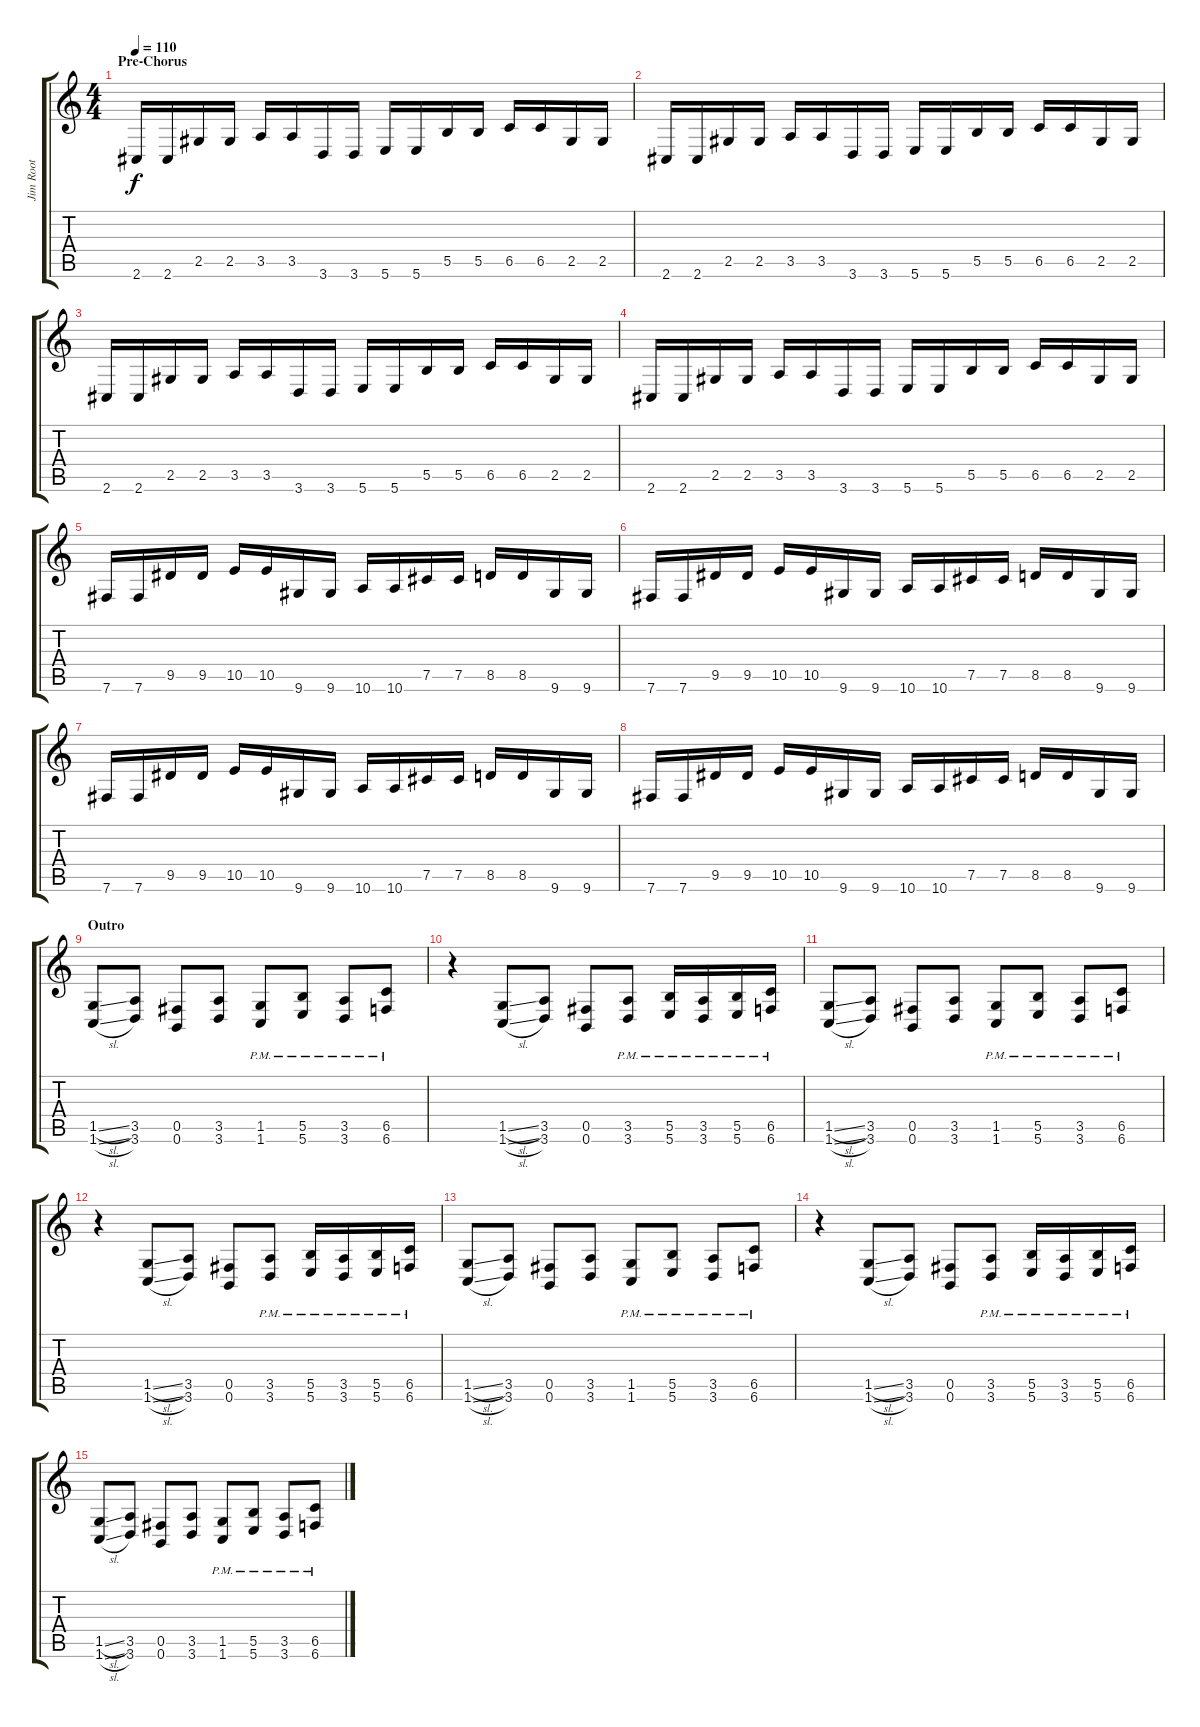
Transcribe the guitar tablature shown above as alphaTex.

\track ("Jim Root" "Jim Root") {instrument distortionguitar}
\staff {score tabs}
\tuning (Db4 Ab3 E3 B2 Gb2 B1) {hide}
\ts (4 4)
\section ("" "Pre-Chorus")
\tempo 110
\clef g2
\ks c
2.6.16{dy f} 2.6.16 2.5.16 2.5.16 3.5.16 3.5.16 3.6.16 3.6.16 5.6.16 5.6.16 5.5.16 5.5.16 6.5.16 6.5.16 2.5.16 2.5.16 |
2.6.16 2.6.16 2.5.16 2.5.16 3.5.16 3.5.16 3.6.16 3.6.16 5.6.16 5.6.16 5.5.16 5.5.16 6.5.16 6.5.16 2.5.16 2.5.16 |
2.6.16 2.6.16 2.5.16 2.5.16 3.5.16 3.5.16 3.6.16 3.6.16 5.6.16 5.6.16 5.5.16 5.5.16 6.5.16 6.5.16 2.5.16 2.5.16 |
2.6.16 2.6.16 2.5.16 2.5.16 3.5.16 3.5.16 3.6.16 3.6.16 5.6.16 5.6.16 5.5.16 5.5.16 6.5.16 6.5.16 2.5.16 2.5.16 |
7.6.16 7.6.16 9.5.16 9.5.16 10.5.16 10.5.16 9.6.16 9.6.16 10.6.16 10.6.16 7.5.16 7.5.16 8.5.16 8.5.16 9.6.16 9.6.16 |
7.6.16 7.6.16 9.5.16 9.5.16 10.5.16 10.5.16 9.6.16 9.6.16 10.6.16 10.6.16 7.5.16 7.5.16 8.5.16 8.5.16 9.6.16 9.6.16 |
7.6.16 7.6.16 9.5.16 9.5.16 10.5.16 10.5.16 9.6.16 9.6.16 10.6.16 10.6.16 7.5.16 7.5.16 8.5.16 8.5.16 9.6.16 9.6.16 |
7.6.16 7.6.16 9.5.16 9.5.16 10.5.16 10.5.16 9.6.16 9.6.16 10.6.16 10.6.16 7.5.16 7.5.16 8.5.16 8.5.16 9.6.16 9.6.16 |
\section ("" "Outro")
(1.5{sl} 1.6{sl}).8 (3.5 3.6).8 (0.5 0.6).8 (3.5 3.6).8 (1.5{pm} 1.6{pm}).8 (5.5{pm} 5.6{pm}).8 (3.5{pm} 3.6{pm}).8 (6.5{pm} 6.6{pm}).8 |
r.4 (1.5{sl} 1.6{sl}).8 (3.5 3.6).8 (0.5 0.6).8 (3.5{pm} 3.6{pm}).8 (5.5{pm} 5.6{pm}).16 (3.5{pm} 3.6{pm}).16 (5.5{pm} 5.6{pm}).16 (6.5{pm} 6.6{pm}).16 |
(1.5{sl} 1.6{sl}).8 (3.5 3.6).8 (0.5 0.6).8 (3.5 3.6).8 (1.5{pm} 1.6{pm}).8 (5.5{pm} 5.6{pm}).8 (3.5{pm} 3.6{pm}).8 (6.5{pm} 6.6{pm}).8 |
r.4 (1.5{sl} 1.6{sl}).8 (3.5 3.6).8 (0.5 0.6).8 (3.5{pm} 3.6{pm}).8 (5.5{pm} 5.6{pm}).16 (3.5{pm} 3.6{pm}).16 (5.5{pm} 5.6{pm}).16 (6.5{pm} 6.6{pm}).16 |
(1.5{sl} 1.6{sl}).8 (3.5 3.6).8 (0.5 0.6).8 (3.5 3.6).8 (1.5{pm} 1.6{pm}).8 (5.5{pm} 5.6{pm}).8 (3.5{pm} 3.6{pm}).8 (6.5{pm} 6.6{pm}).8 |
r.4 (1.5{sl} 1.6{sl}).8 (3.5 3.6).8 (0.5 0.6).8 (3.5{pm} 3.6{pm}).8 (5.5{pm} 5.6{pm}).16 (3.5{pm} 3.6{pm}).16 (5.5{pm} 5.6{pm}).16 (6.5{pm} 6.6{pm}).16 |
(1.5{sl} 1.6{sl}).8 (3.5 3.6).8 (0.5 0.6).8 (3.5 3.6).8 (1.5{pm} 1.6{pm}).8 (5.5{pm} 5.6{pm}).8 (3.5{pm} 3.6{pm}).8 (6.5{pm} 6.6{pm}).8
